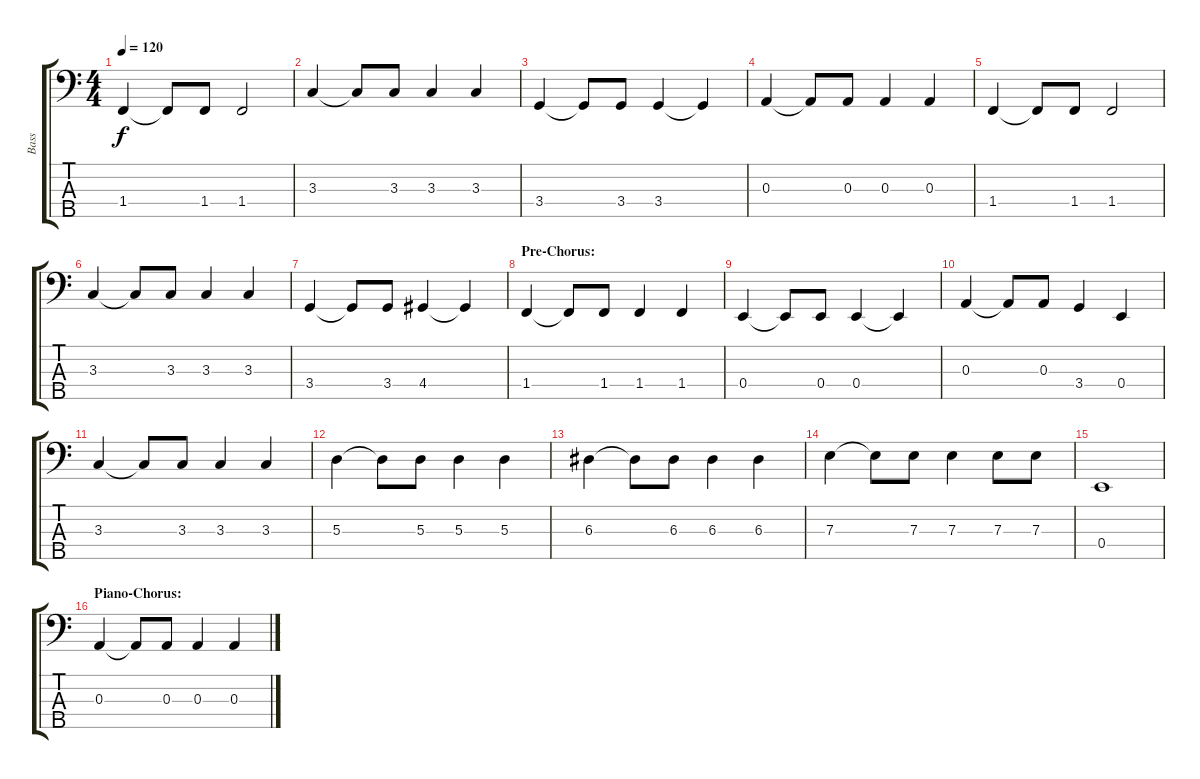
\track ("Bass" "Bass") {instrument slapbass2}
\staff {score tabs}
\tuning (G2 D2 A1 E1 B0) {hide}
\ts (4 4)
\tempo 120
\clef f4
\ks c
1.4.4{dy f} 1.4{t}.8 1.4.8 1.4.2 |
3.3.4 3.3{t}.8 3.3.8 3.3.4 3.3.4 |
3.4.4 3.4{t}.8 3.4.8 3.4.4 3.4{t}.4 |
0.3.4 0.3{t}.8 0.3.8 0.3.4 0.3.4 |
1.4.4 1.4{t}.8 1.4.8 1.4.2 |
3.3.4 3.3{t}.8 3.3.8 3.3.4 3.3.4 |
3.4.4 3.4{t}.8 3.4.8 4.4.4 4.4{t}.4 |
\section ("" "Pre-Chorus:")
1.4.4 1.4{t}.8 1.4.8 1.4.4 1.4.4 |
0.4.4 0.4{t}.8 0.4.8 0.4.4 0.4{t}.4 |
0.3.4 0.3{t}.8 0.3.8 3.4.4 0.4.4 |
3.3.4 3.3{t}.8 3.3.8 3.3.4 3.3.4 |
5.3.4 5.3{t}.8 5.3.8 5.3.4 5.3.4 |
6.3.4 6.3{t}.8 6.3.8 6.3.4 6.3.4 |
7.3.4 7.3{t}.8 7.3.8 7.3.4 7.3.8 7.3.8 |
0.4.1 |
\section ("" "Piano-Chorus:")
0.3.4 0.3{t}.8 0.3.8 0.3.4 0.3.4
